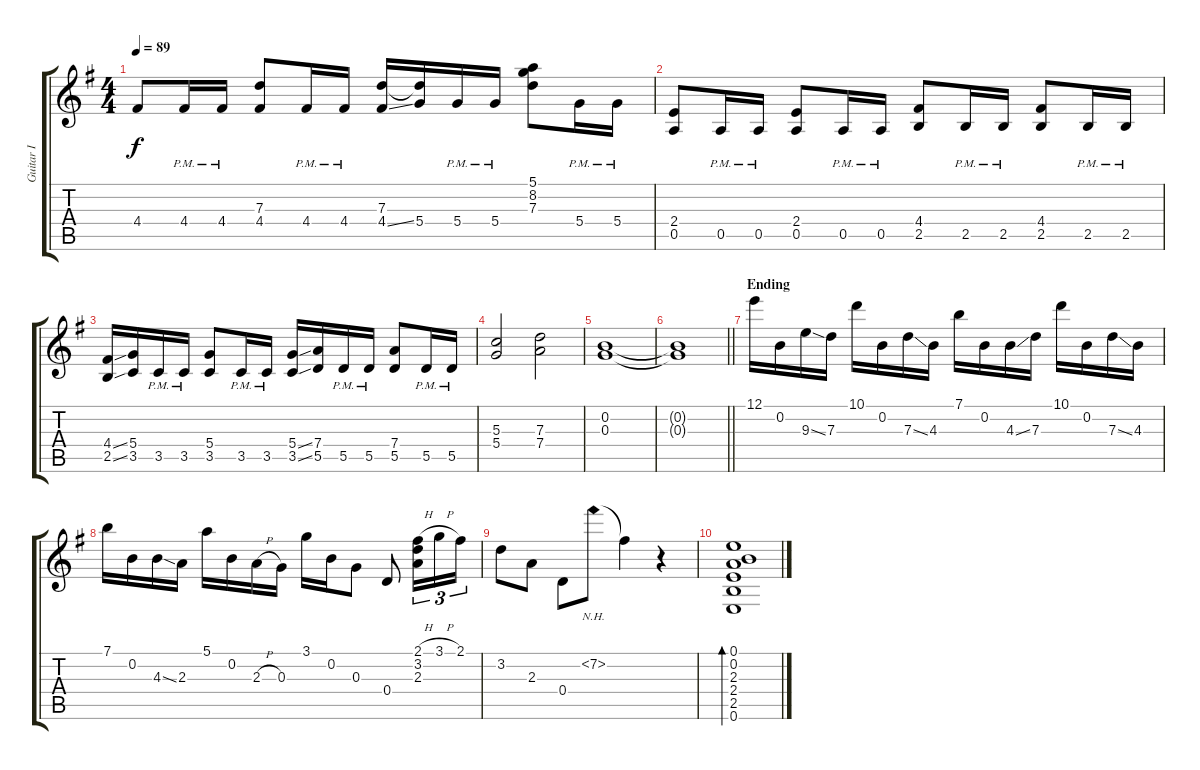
\track ("Guitar I" "Guitar I") {instrument distortionguitar}
\staff {score tabs}
\tuning (E4 B3 G3 D3 A2 E2) {hide}
\ts (4 4)
\tempo 89
\clef g2
\ks g
4.4.8{dy f} 4.4{pm}.16 4.4{pm}.16 (7.3 4.4).8 4.4{pm}.16 4.4{pm}.16 (7.3 4.4{ss}).16 (7.3{t} 5.4).16 5.4{pm}.16 5.4{pm}.16 (5.1 8.2 7.3).8 5.4{pm}.16 5.4{pm}.16 |
(2.4 0.5).8 0.5{pm}.16 0.5{pm}.16 (2.4 0.5).8 0.5{pm}.16 0.5{pm}.16 (4.4 2.5).8 2.5{pm}.16 2.5{pm}.16 (4.4 2.5).8 2.5{pm}.16 2.5{pm}.16 |
(4.4{ss} 2.5{ss}).16 (5.4 3.5).16 3.5{pm}.16 3.5{pm}.16 (5.4 3.5).8 3.5{pm}.16 3.5{pm}.16 (5.4{ss} 3.5{ss}).16 (7.4 5.5).16 5.5{pm}.16 5.5{pm}.16 (7.4 5.5).8 5.5{pm}.16 5.5{pm}.16 |
(5.3 5.4).2 (7.3 7.4).2 |
(0.2 0.3).1 |
\barLineRight lightlight
(0.2{t} 0.3{t}).1 |
\section ("" "Ending")
12.1.16 0.2.16 9.3{ss}.16 7.3.16 10.1.16 0.2.16 7.3{ss}.16 4.3.16 7.1.16 0.2.16 4.3{ss}.16 7.3.16 10.1.16 0.2.16 7.3{ss}.16 4.3.16 |
7.1.16 0.2.16 4.3{ss}.16 2.3.16 5.1.16 0.2.16 2.3{h}.16 0.3.16 3.1.16 0.2.16 0.3.8 0.4.8 (2.1{h} 3.2 2.3).16{tu (3 2)} 3.1{h}.16{tu (3 2)} 2.1.16{tu (3 2)} |
3.2.8 2.3.8 0.4.8 7.2{nh}.8 7.2{t}.4 r.4 |
(0.1 0.2 2.3 2.4 2.5 0.6).1{bd 120}
